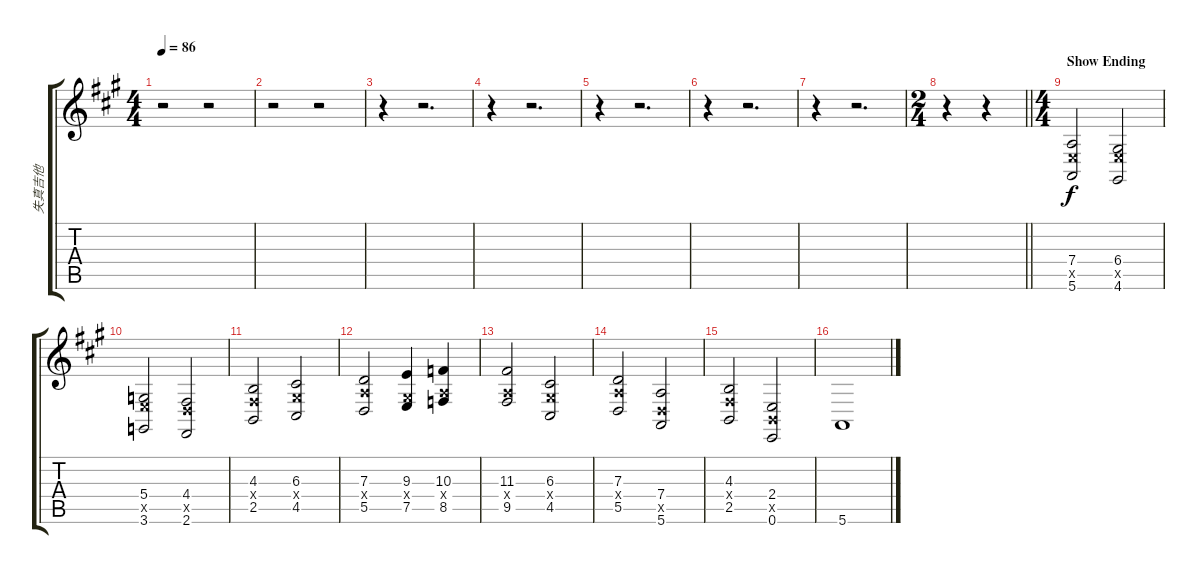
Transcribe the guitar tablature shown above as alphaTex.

\track ("失真吉他" "失真吉他") {instrument cello}
\staff {score tabs}
\tuning (E4 B3 G3 D3 A2 E2) {hide}
\ts (4 4)
\tempo 86
\clef g2
\ks a
r.2{dy f} r.2 |
r.2 r.2 |
r.4 r.2{d} |
r.4 r.2{d} |
r.4 r.2{d} |
r.4 r.2{d} |
r.4 r.2{d} |
\ts (2 4)
\barLineRight lightlight
r.4 r.4 |
\ts (4 4)
\section ("" "Show Ending")
(7.4 7.5{x} 5.6).2 (6.4 7.5{x} 4.6).2 |
(5.4 7.5{x} 3.6).2 (4.4 5.5{x} 2.6).2 |
(4.3 4.4{x} 2.5).2 (6.3 6.4{x} 4.5).2 |
(7.3 7.4{x} 5.5).2 (9.3 6.4{x} 7.5).4 (10.3 7.4{x} 8.5).4 |
(11.3 7.4{x} 9.5).2 (6.3 6.4{x} 4.5).2 |
(7.3 7.4{x} 5.5).2 (7.4 5.5{x} 5.6).2 |
\section ("" "")
(4.3 4.4{x} 2.5).2 (2.4 2.5{x} 0.6).2 |
5.6.1
